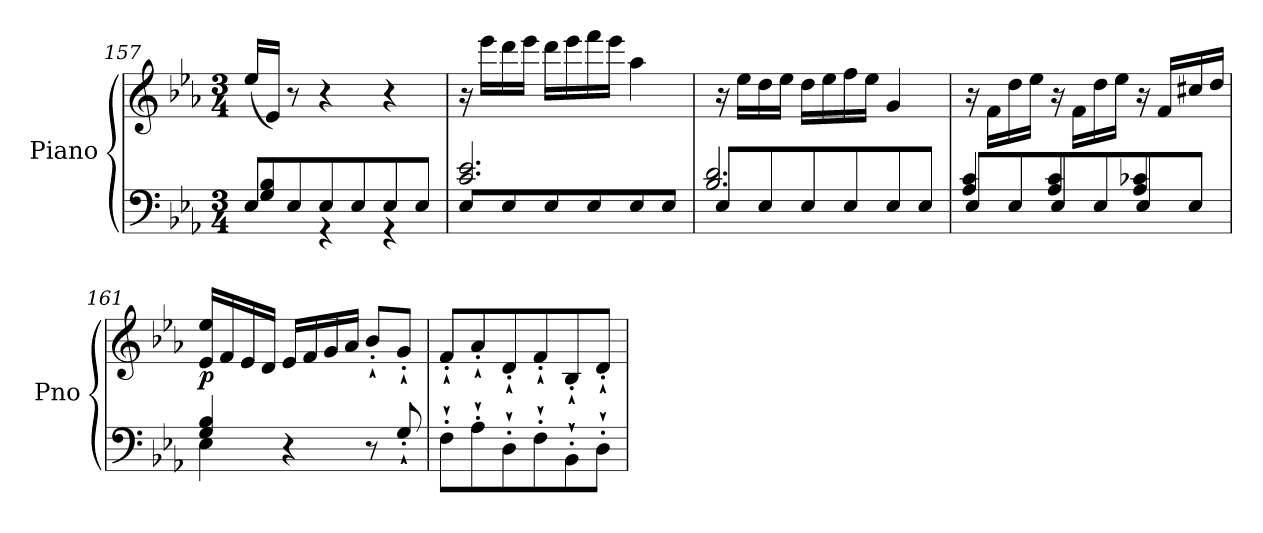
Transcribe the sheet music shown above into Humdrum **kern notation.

**kern	**kern	**dynam
*part1	*part1	*part1
*staff2	*staff1	*staff1/2
*I"Piano	*	*
*I'Pno	*	*
!!LO:PB:g=z
*clefF4	*clefG2	*
*k[b-e-a-]	*k[b-e-a-]	*
*E-:	*E-:	*
*M3/4	*M3/4	*
=157	=157	=157
*^	*	*
8E-/L	4G/ 4B-/	(<16ee-/LL	.
.	.	16e-/JJ)	.
8E-/	.	8r	.
8E-/	4r	4r	.
8E-/	.	.	.
8E-/	4r	4r	.
8E-/J	.	.	.
=158	=158	=158	=158
8E-/L	2.c/ 2.e-/	16r	.
.	.	16eee-\LL	.
8E-/	.	16ddd\	.
.	.	16eee-\JJ	.
8E-/	.	16ddd\LL	.
.	.	16eee-\	.
8E-/	.	16fff\	.
.	.	16eee-\JJ	.
8E-/	.	4aa-\	.
8E-/J	.	.	.
=159	=159	=159	=159
8E-/L	2.B-/ 2.d/	16r	.
.	.	16ee-\LL	.
8E-/	.	16dd\	.
.	.	16ee-\JJ	.
8E-/	.	16dd\LL	.
.	.	16ee-\	.
8E-/	.	16ff\	.
.	.	16ee-\JJ	.
8E-/	.	4g/	.
8E-/J	.	.	.
=160	=160	=160	=160
8E-/L	4A-/ 4c/	16r	.
.	.	16f\LL	.
8E-/	.	16dd\	.
.	.	16ee-\JJ	.
8E-/	4A-/ 4c/	16r	.
.	.	16f\LL	.
8E-/	.	16dd\	.
.	.	16ee-\JJ	.
8E-/	4A-/ 4c-X/	16r	.
.	.	16f/LL	.
8E-/J	.	16cc#X/	.
.	.	16dd/JJ	.
!!LO:LB:g=z
=161	=161	=161	=161
!	!	!	!LO:DY:b
4G/ 4B-/	4E-\	16e-/ 16ee-/LL	p
.	.	16f/	.
.	.	16e-/	.
.	.	16d/JJ	.
4r	2ryy	16e-/LL	.
.	.	16f/	.
.	.	16g/	.
.	.	16a-/JJ	.
8r	.	8b-'`/L	.
8G'`/	.	8g'`/J	.
*v	*v	*	*
=162	=162	=162
8F'`\L	8f'`/L	.
8A-'`\	8a-'`/	.
8D'`\	8d'`/	.
8F'`\	8f'`/	.
8BB-'`\	8B-'`/	.
8D'`\J	8d'`/J	.
=	=	=
*-	*-	*-
